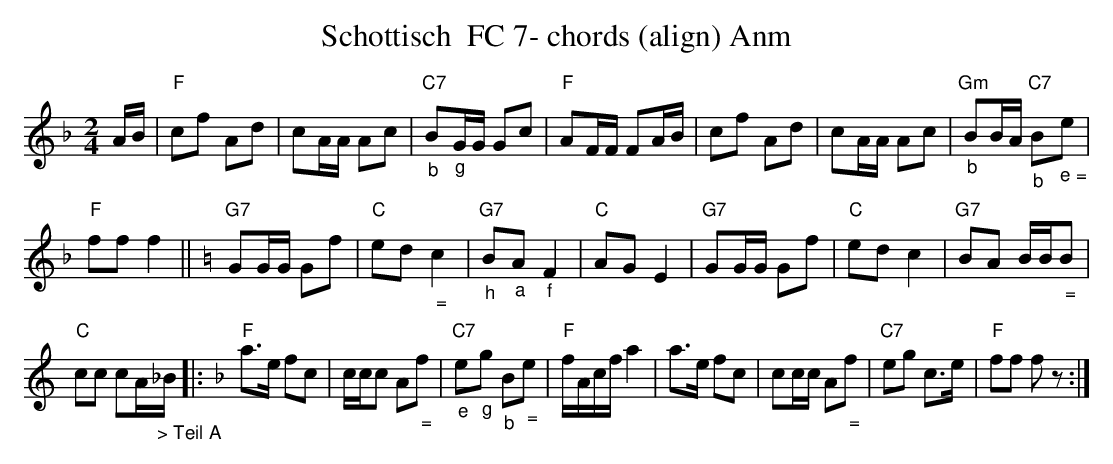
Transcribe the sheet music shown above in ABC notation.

X:1
T:Schottisch  FC 7- chords (align) Anm
M:2/4
L:1/16
K:Fmaj%%MIDI gchordon
AB | "F"c2f2 A2d2 | c2AA A2c2 | "C7""_b"B2"_g"GG G2c2 | "F"A2FF F2AB | c2f2 A2d2 | \
c2AA A2c2 | "Gm""_b"B2BA "C7""_b"B2"_ e ="e2 |
 "F"f2f2f4 || [K:Cmaj] "G7"G2GG G2f2 | "C"e2d2"_ ="c4 | "G7""_h"B2"_a"A2"_f"F4 | "C"A2G2E4 | \
"G7"G2GG G2f2 | "C"e2d2c4 | "G7"B2A2 BB"_ ="B2 |
 "C"c2c2 c2A"_> Teil A"_B |: [K:Fmaj] "F"a3e f2c2 | \
ccc2 A2"_ ="f2 | "C7""_e"e2"_g"g2 "_b"B2"_ ="e2 | "F"fAcf a4 | a3e f2c2 | c2cc A2"_ ="f2 | "C7"e2g2 c3e | "F"f2f2 f2z2 :|
